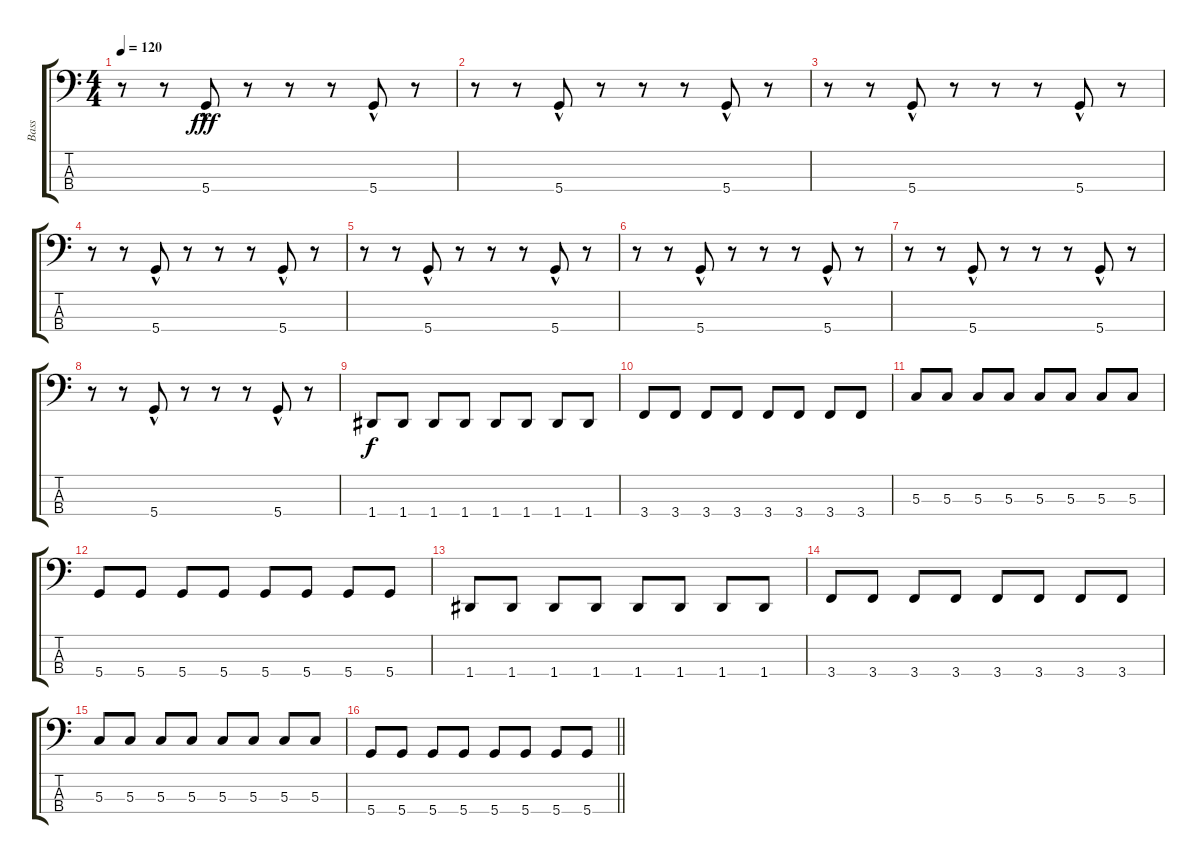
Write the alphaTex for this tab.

\track ("Bass" "Bass") {instrument electricbassfinger}
\staff {score tabs}
\tuning (F2 C2 G1 D1) {hide}
\ts (4 4)
\tempo 120
\clef f4
\ks c
r.8{dy f volume 12} r.8 5.4{hac}.8{dy fff} r.8 r.8 r.8 5.4{hac}.8 r.8 |
r.8 r.8 5.4{hac}.8 r.8 r.8 r.8 5.4{hac}.8 r.8 |
r.8 r.8 5.4{hac}.8 r.8 r.8 r.8 5.4{hac}.8 r.8 |
r.8 r.8 5.4{hac}.8 r.8 r.8 r.8 5.4{hac}.8 r.8 |
r.8 r.8 5.4{hac}.8 r.8 r.8 r.8 5.4{hac}.8 r.8 |
r.8 r.8 5.4{hac}.8 r.8 r.8 r.8 5.4{hac}.8 r.8 |
r.8 r.8 5.4{hac}.8 r.8 r.8 r.8 5.4{hac}.8 r.8 |
r.8 r.8 5.4{hac}.8 r.8 r.8 r.8 5.4{hac}.8 r.8 |
1.4.8{dy f volume 11} 1.4.8 1.4.8 1.4.8 1.4.8 1.4.8 1.4.8 1.4.8 |
3.4.8 3.4.8 3.4.8 3.4.8 3.4.8 3.4.8 3.4.8 3.4.8 |
5.3.8 5.3.8 5.3.8 5.3.8 5.3.8 5.3.8 5.3.8 5.3.8 |
5.4.8 5.4.8 5.4.8 5.4.8 5.4.8 5.4.8 5.4.8 5.4.8 |
1.4.8 1.4.8 1.4.8 1.4.8 1.4.8 1.4.8 1.4.8 1.4.8 |
3.4.8 3.4.8 3.4.8 3.4.8 3.4.8 3.4.8 3.4.8 3.4.8 |
5.3.8 5.3.8 5.3.8 5.3.8 5.3.8 5.3.8 5.3.8 5.3.8 |
\barLineRight lightlight
5.4.8 5.4.8 5.4.8 5.4.8 5.4.8 5.4.8 5.4.8 5.4.8
